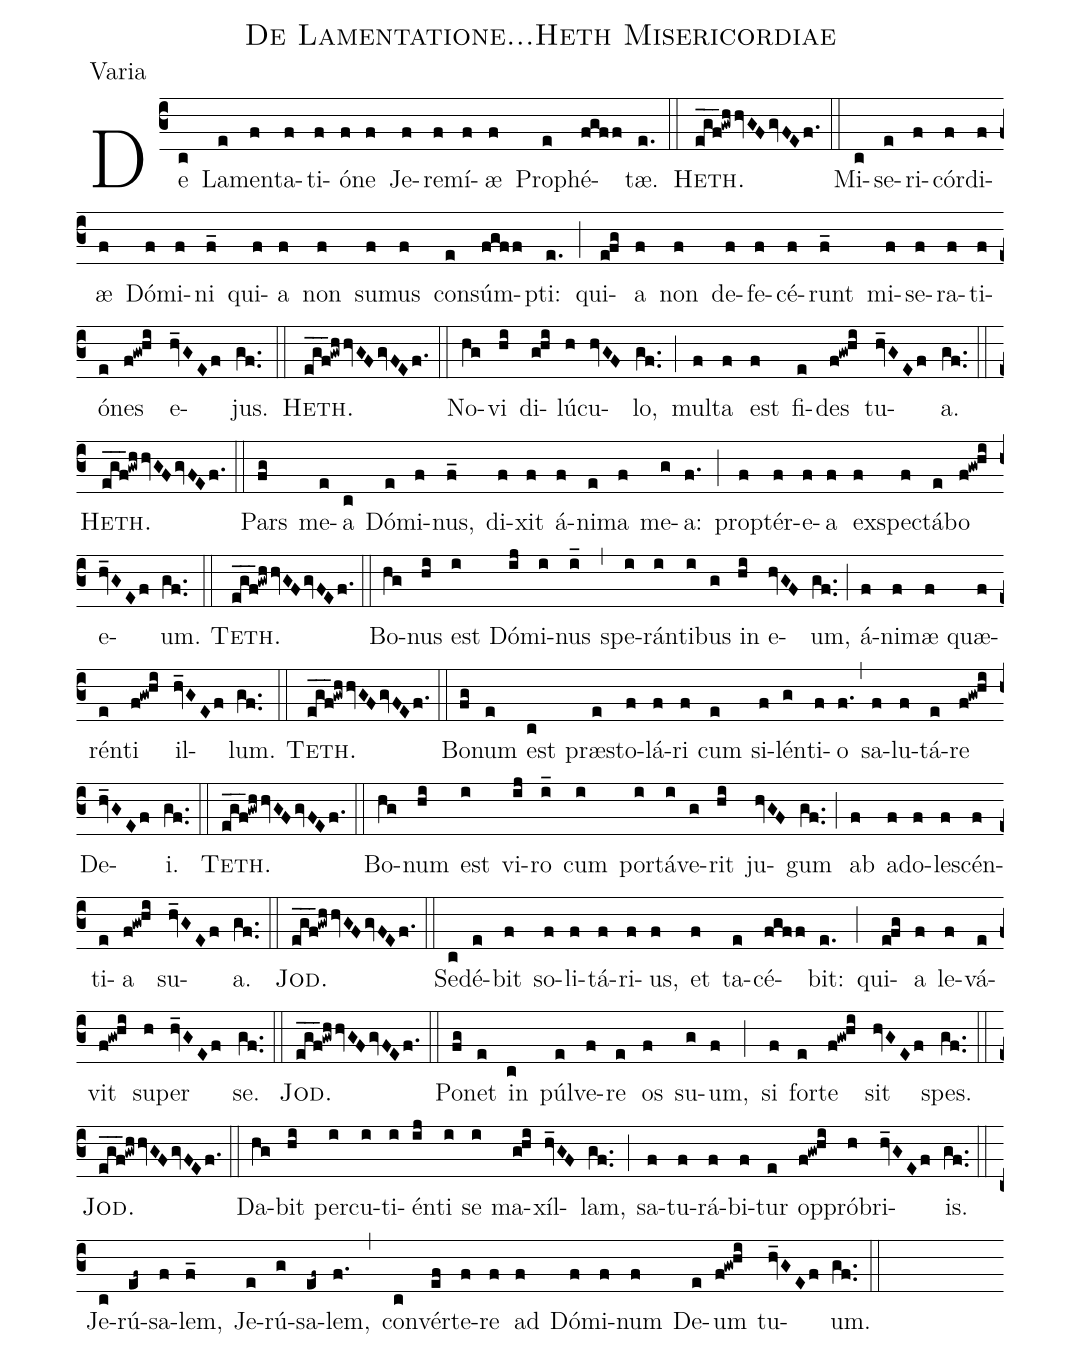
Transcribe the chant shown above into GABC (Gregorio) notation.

name:De Lamentatione...Heth Misericordiae;
office-part:Varia;
%%
(c3) De(c) La(e)men(f)ta(f)ti(f)ó(f)ne(f) Je(f)re(f)mí(f)æ(f) Pro(e)phé(fgff)tæ.(e.) (::)
<sc>Heth.</sc>(e_g_f_3!gwhhvGFgvFEf.) (::) Mi(c)se(e)ri(f)cór(f)di(f)æ(f) Dó(f)mi(f)ni(f_) qui(f)a(f) non(f) su(f)mus(f) con(e)súm(fgff)pti:(e.) (;) qui(efg)a(f) non(f) de(f)fe(f)cé(f)runt(f_) mi(f)se(f)ra(f)ti(f)ó(e)nes(f!gw!hi) e(hv_GEf)jus.(gf..) (::)
<sc>Heth.</sc>(e_g_f_3!gwhhvGFgvFEf.) (::) No(hg)vi(hi) di(ghi)lú(h)cu(hvGF)lo,(gf..) (;) mul(f)ta(f) est(f) fi(e)des(f!gw!hi) tu(hv_GEf)a.(gf..) (::)
<sc>Heth.</sc>(e_g_f_3!gwhhvGFgvFEf.) (::) Pars(fg) me(e)a(c) Dó(e)mi(f)nus,(f_) di(f)xit(f) á(f)ni(e)ma(f) me(g)a:(f.) (;) pro(f)ptér(f)e(f)a(f) ex(f)spec(f)tá(e)bo(f!gw!hi) e(hv_GEf)um.(gf..) (::)
<sc>Teth.</sc>(e_g_f_3!gwhhvGFgvFEf.) (::) Bo(hg)nus(hi) est(i) Dó(ij)mi(i)nus(i_) (,) spe(i)rán(i)ti(i)bus(g) in(hi) e(hvGF)um,(gf..) (;) á(f)ni(f)mæ(f) quæ(f)rén(e)ti(f!gw!hi) il(hv_GEf)lum.(gf..) (::)
<sc>Teth.</sc>(e_g_f_3!gwhhvGFgvFEf.) (::)  Bo(fg)num(e) est(c) præ(e)sto(f)lá(f)ri(f) cum(e) si(f)lén(g)ti(f)o(f.) (,) sa(f)lu(f)tá(e)re(f!gw!hi) De(hv_GEf)i.(gf..) (::)
<sc>Teth.</sc>(e_g_f_3!gwhhvGFgvFEf.) (::) Bo(hg)num(hi) est(i) vi(ij)ro(i_) cum(i) por(i)tá(i)ve(g)rit(hi) ju(hvGF)gum(gf..) (;) ab(f) a(f)do(f)le(f)scén(f)ti(e)a(f!gw!hi) su(hv_GEf)a.(gf..) (::)
<sc>Jod.</sc>(e_g_f_3!gwhhvGFgvFEf.) (::) Se(c)dé(e)bit(f) so(f)li(f)tá(f)ri(f)us,(f) et(f) ta(e)cé(fgff)bit:(e.) (;) qui(efg)a(f) le(f)vá(e)vit(f!gw!hi) su(h)per(hv_GEf) se.(gf..) (::)
<sc>Jod.</sc>(e_g_f_3!gwhhvGFgvFEf.) (::) Po(fg)net(e) in(c) púl(e)ve(f)re(e) os(f) su(g)um,(f) (;) si(f) for(e)te(f!gw!hi) sit(hvGEf) spes.(gf..) (::)
<sc>Jod.</sc>(e_g_f_3!gwhhvGFgvFEf.) (::) Da(hg)bit(hi) per(i)cu(i)ti(i)én(ij)ti(i) se(i) ma(ghi)xíl(hv_GF)lam,(gf..) (;) sa(f)tu(f)rá(f)bi(f)tur(e) op(f!gw!hi)pró(h)bri(hv_GEf)is.(gf..) (::)
Je(c)rú(ef~)sa(f)lem,(f_) Je(e)rú(g)sa(ef~)lem,(f.) (,) con(c)vér(ef)te(f)re(f) ad(f) Dó(f)mi(f)num(f) De(e)um(f!gw!hi) tu(hv_GEf)um.(gf..) (::)
